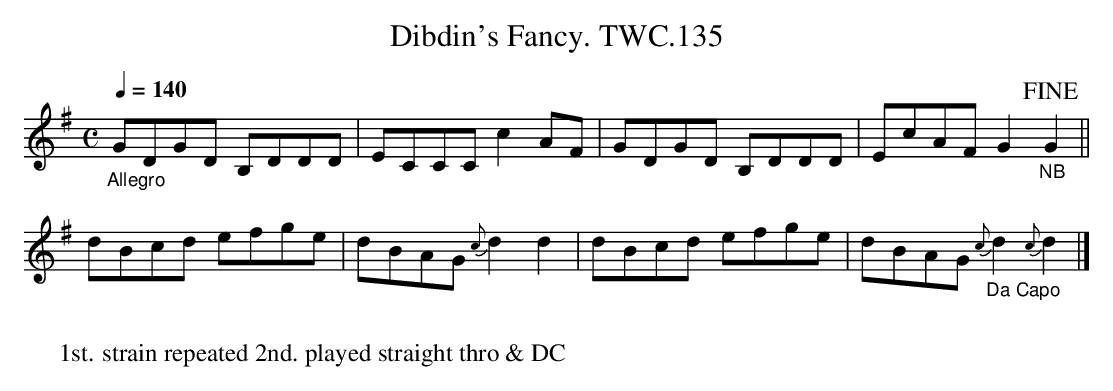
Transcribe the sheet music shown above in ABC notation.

X:1
T:Dibdin's Fancy. TWC.135
L:1/8
M:C
Q:1/4=140
K:G
"_Allegro"\
GDGD B,DDD|ECCC c2 AF|GDGD B,DDD|EcAF G2"_NB"!fine!G2||
dBcd efge|dBAG {c}d2d2|dBcd efge|dBAG "_Da Capo"{c}d2 {c}d2 |]
W:
W: 1st. strain repeated 2nd. played straight thro & DC
